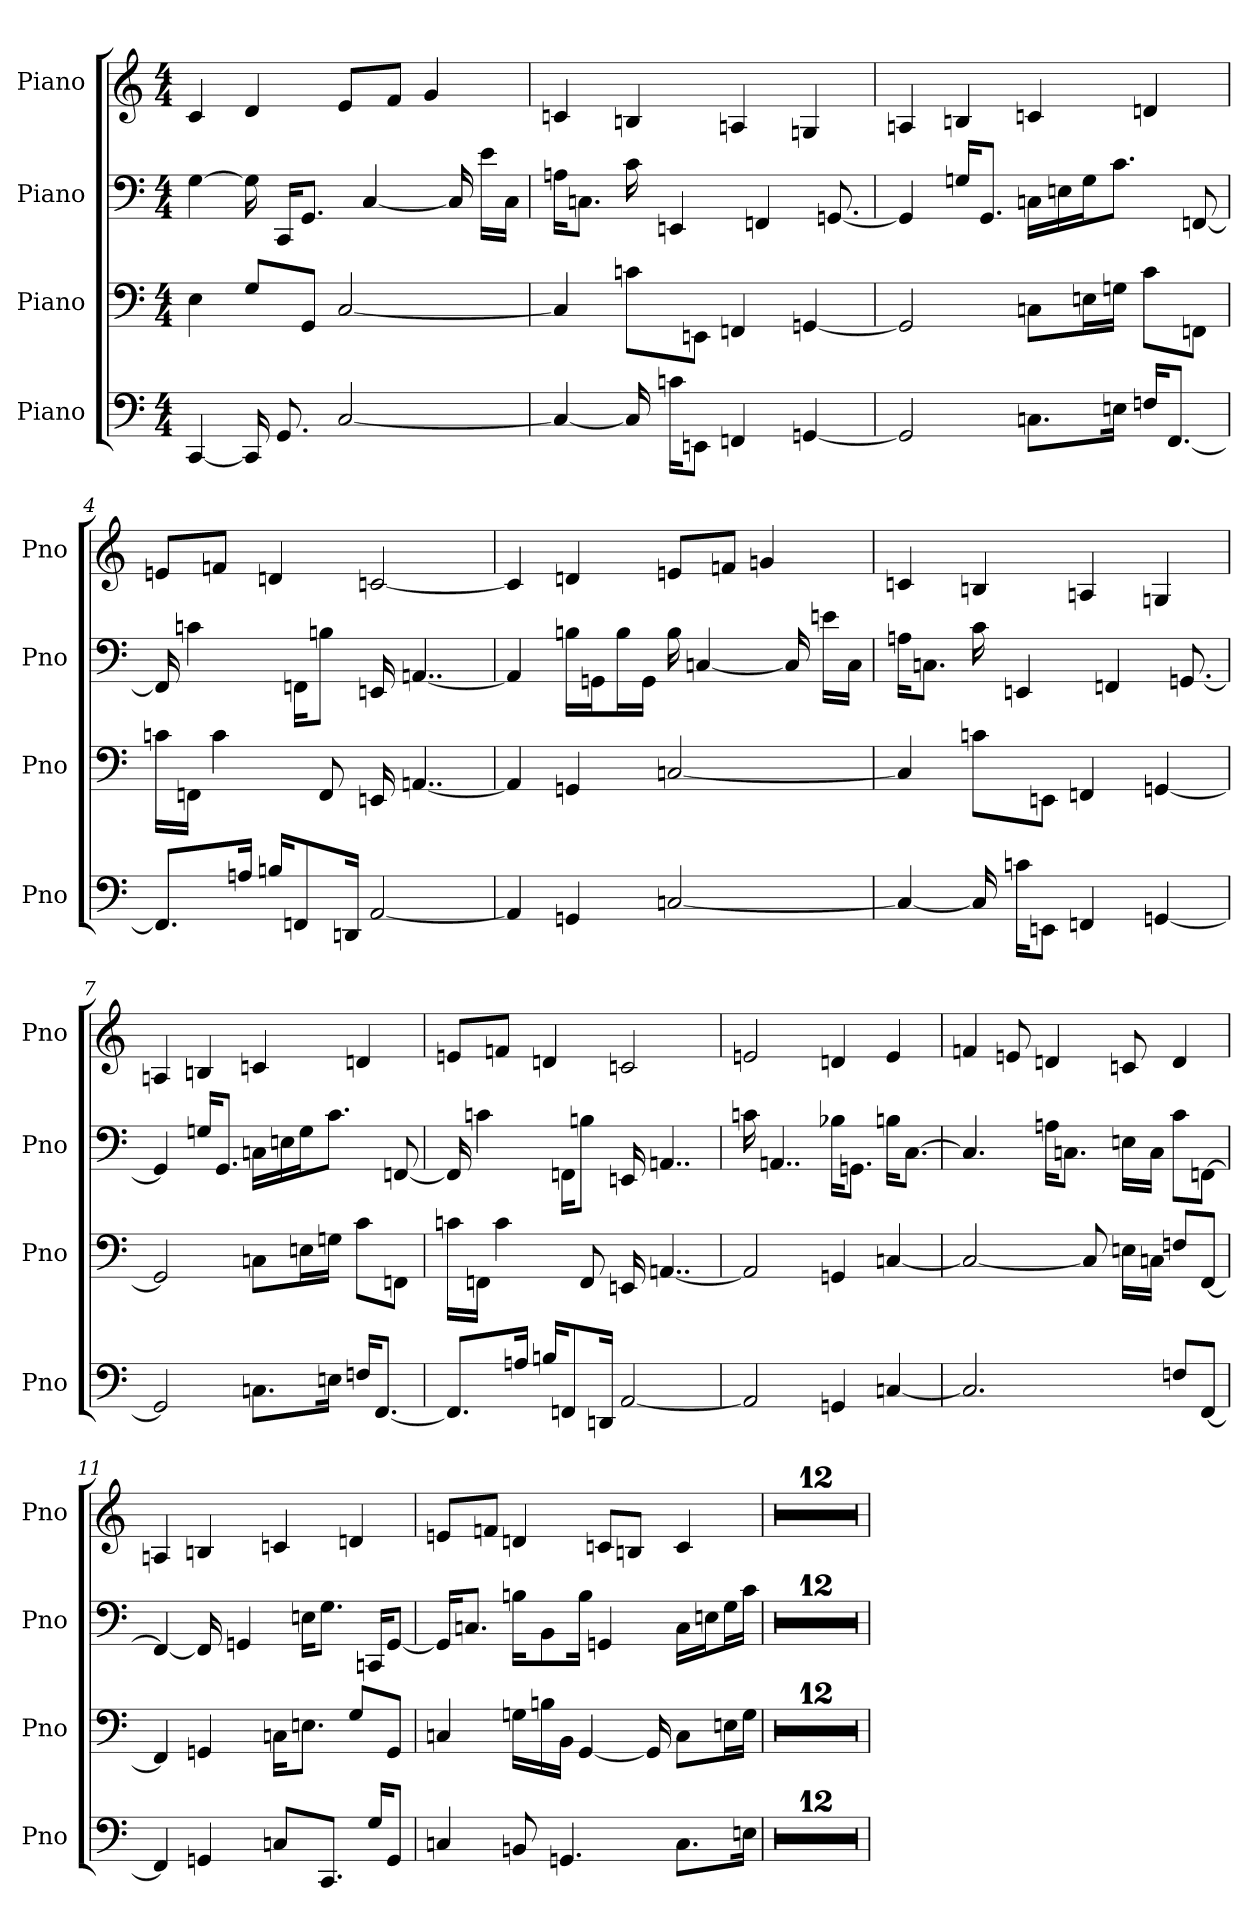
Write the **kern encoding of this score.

**kern	**kern	**kern	**kern
*part4	*part3	*part2	*part1
*staff4	*staff3	*staff2	*staff1
*I"Piano	*I"Piano	*I"Piano	*I"Piano
*I'Pno	*I'Pno	*I'Pno	*I'Pno
*clefF4	*clefF4	*clefF4	*clefG2
*k[]	*k[]	*k[]	*k[]
*M4/4	*M4/4	*M4/4	*M4/4
=1	=1	=1	=1
[4CC/	4E\	[4G\	4c/
16CC/]	8G/L	16G\]	4d/
8.GG/	.	16CC/KL	.
.	8GG/J	8.GG/J	.
[2C/	[2C/	.	8e/L
.	.	[4C/	.
.	.	.	8f/J
.	.	.	4g/
.	.	16C/]	.
.	.	16e\LL	.
.	.	16C\JJ	.
=2	=2	=2	=2
4C/_	4C/]	16An\KL	4cn/
.	.	8.Cn\J	.
16C/]	8cn\L	16c\	4Bn/
16cn\KL	.	4EEn/	.
8EEn\J	8EEn\J	.	.
4FFn/	4FFn/	.	4An/
.	.	4FFn/	.
[4GGn/	[4GGn/	.	4Gn/
.	.	[8.GGn/	.
=3	=3	=3	=3
2GG/]	2GG/]	4GG/]	4An/
.	.	16Gn/KL	4Bn/
.	.	8.GG/J	.
8.Cn\L	8Cn\L	16Cn\LL	4cn/
.	.	16En\	.
.	16En\L	16G\J	.
16En\Jk	16Gn\JJ	8.c\J	.
16Fn/KL	8c\L	.	4dn/
[8.FF/J	.	.	.
.	8FFn\J	[8FFn/	.
!!LO:LB:g=z
=4	=4	=4	=4
8.FF/L]	16cn\LL	16FF/]	8en/L
.	16FFn\JJ	4cn\	.
.	4c\	.	8fn/J
16An/Jk	.	.	.
16Bn/KL	.	.	4dn/
8FFn/	.	16FFn\KL	.
.	8FF/	8Bn\J	.
16DDn/Jk	.	.	.
[2AA/	16EEn/	16EEn/	[2cn/
.	[4..AAn/	[4..AAn/	.
=5	=5	=5	=5
4AA/]	4AA/]	4AA/]	4c/]
4GGn/	4GGn/	16Bn\LL	4dn/
.	.	16GGn\J	.
.	.	16B\L	.
.	.	16GG\JJ	.
[2Cn/	[2Cn/	16B\	8en/L
.	.	[4Cn/	.
.	.	.	8fn/J
.	.	.	4gn/
.	.	16C/]	.
.	.	16en\LL	.
.	.	16C\JJ	.
=6	=6	=6	=6
4C/_	4C/]	16An\KL	4cn/
.	.	8.Cn\J	.
16C/]	8cn\L	16c\	4Bn/
16cn\KL	.	4EEn/	.
8EEn\J	8EEn\J	.	.
4FFn/	4FFn/	.	4An/
.	.	4FFn/	.
[4GGn/	[4GGn/	.	4Gn/
.	.	[8.GGn/	.
!!LO:LB:g=z
=7	=7	=7	=7
2GG/]	2GG/]	4GG/]	4An/
.	.	16Gn/KL	4Bn/
.	.	8.GG/J	.
8.Cn\L	8Cn\L	16Cn\LL	4cn/
.	.	16En\	.
.	16En\L	16G\J	.
16En\Jk	16Gn\JJ	8.c\J	.
16Fn/KL	8c\L	.	4dn/
[8.FF/J	.	.	.
.	8FFn\J	[8FFn/	.
=8	=8	=8	=8
8.FF/L]	16cn\LL	16FF/]	8en/L
.	16FFn\JJ	4cn\	.
.	4c\	.	8fn/J
16An/Jk	.	.	.
16Bn/KL	.	.	4dn/
8FFn/	.	16FFn\KL	.
.	8FF/	8Bn\J	.
16DDn/Jk	.	.	.
[2AA/	16EEn/	16EEn/	2cn/
.	[4..AAn/	4..AAn/	.
=9	=9	=9	=9
2AA/]	2AA/]	16cn\	2en/
.	.	4..AAn/	.
4GGn/	4GGn/	16B-X\KL	4dn/
.	.	8.GGn\J	.
[4Cn/	[4Cn/	16Bn\KL	4e/
.	.	[8.C\J	.
!!LO:PB:g=z
=10	=10	=10	=10
2.C/]	2C/_	4.C/]	4fn/
.	.	.	8en/
.	.	16An\KL	4dn/
.	.	8.Cn\J	.
.	8C/]	.	.
.	16En\LL	16En\LL	8cn/
.	16Cn\JJ	16C\JJ	.
8Fn/L	8Fn/L	8c\L	4d/
[8FF/J	[8FF/J	[8FFn\J	.
=11	=11	=11	=11
4FF/]	4FF/]	4FF/_	4An/
4GGn/	4GGn/	16FF/]	4Bn/
.	.	4GGn/	.
8Cn/L	16Cn\KL	.	4cn/
.	8.En\J	16En\KL	.
8.CC/J	.	8.G\J	.
.	8G/L	.	4dn/
16G/KL	.	16CCn/KL	.
8GG/J	8GG/J	[8GG/J	.
=12	=12	=12	=12
4Cn/	4Cn/	16GG/KL]	8en/L
.	.	8.Cn/J	.
.	.	.	8fn/J
8BBn/	16Gn\LL	16Bn\KL	4dn/
.	16Bn\	8BB\	.
4.GGn/	16BB\JJ	.	.
.	[4GG/	16B\Jk	.
.	.	4GGn/	8cn/L
.	.	.	8Bn/J
.	16GG/]	.	.
8.C\L	8C\L	16C\LL	4c/
.	.	16En\J	.
.	16En\L	16G\L	.
16En\Jk	16G\JJ	16c\JJ	.
=13	=13	=13	=13
1ryy	1ryy	1ryy	1ryy
!!LO:LB:g=z
=14	=14	=14	=14
1ryy	1ryy	1ryy	1ryy
=15	=15	=15	=15
1ryy	1ryy	1ryy	1ryy
=16	=16	=16	=16
1ryy	1ryy	1ryy	1ryy
=17	=17	=17	=17
1ryy	1ryy	1ryy	1ryy
=18	=18	=18	=18
1ryy	1ryy	1ryy	1ryy
=19	=19	=19	=19
1ryy	1ryy	1ryy	1ryy
=20	=20	=20	=20
1ryy	1ryy	1ryy	1ryy
=21	=21	=21	=21
1ryy	1ryy	1ryy	1ryy
=22	=22	=22	=22
1ryy	1ryy	1ryy	1ryy
=23	=23	=23	=23
1ryy	1ryy	1ryy	1ryy
=24	=24	=24	=24
1ryy	1ryy	1ryy	1ryy
=	=	=	=
*-	*-	*-	*-
